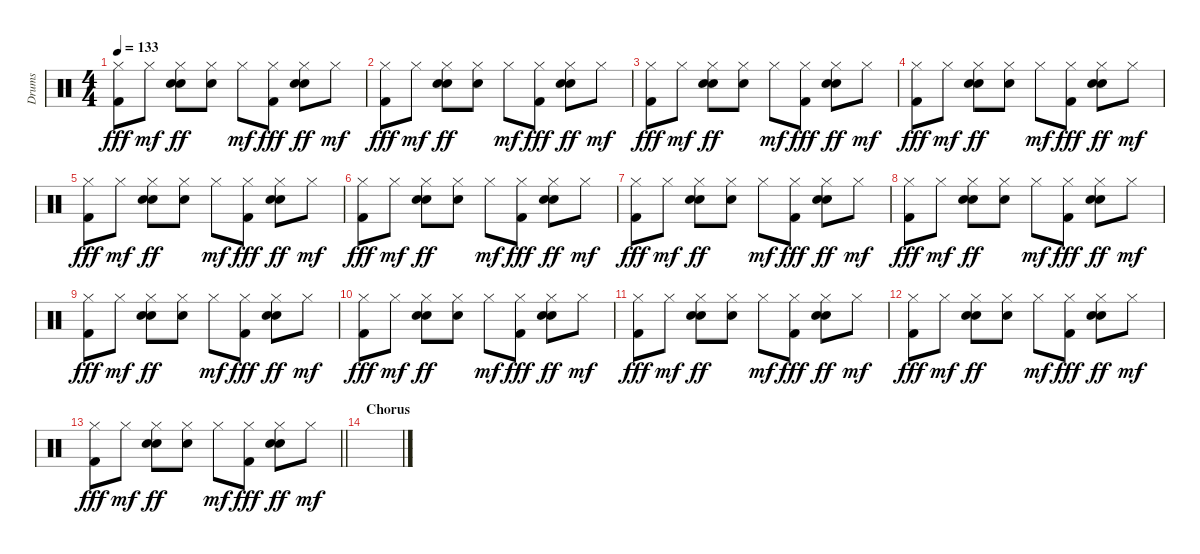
\track ("Drums" "Drums") {instrument percussion}
\staff {score}
\articulation defaults
\ts (4 4)
\tempo 133
\clef neutral
\ks c
("Hi-Hat (closed)" "Kick (hit) 2").8{dy fff} "Hi-Hat (closed)".8{dy mf} ("Hi-Hat (closed)" "Snare (hit) 2" "Hand Clap (hit)").8{dy ff} ("Hi-Hat (closed)" "Hand Clap (hit)").8 "Hi-Hat (closed)".8{dy mf} ("Hi-Hat (closed)" "Kick (hit) 2").8{dy fff} ("Hi-Hat (closed)" "Snare (hit) 2" "Hand Clap (hit)").8{dy ff} "Hi-Hat (closed)".8{dy mf} |
("Hi-Hat (closed)" "Kick (hit) 2").8{dy fff} "Hi-Hat (closed)".8{dy mf} ("Hi-Hat (closed)" "Snare (hit) 2" "Hand Clap (hit)").8{dy ff} ("Hi-Hat (closed)" "Hand Clap (hit)").8 "Hi-Hat (closed)".8{dy mf} ("Hi-Hat (closed)" "Kick (hit) 2").8{dy fff} ("Hi-Hat (closed)" "Snare (hit) 2" "Hand Clap (hit)").8{dy ff} "Hi-Hat (closed)".8{dy mf} |
("Hi-Hat (closed)" "Kick (hit) 2").8{dy fff} "Hi-Hat (closed)".8{dy mf} ("Hi-Hat (closed)" "Snare (hit) 2" "Hand Clap (hit)").8{dy ff} ("Hi-Hat (closed)" "Hand Clap (hit)").8 "Hi-Hat (closed)".8{dy mf} ("Hi-Hat (closed)" "Kick (hit) 2").8{dy fff} ("Hi-Hat (closed)" "Snare (hit) 2" "Hand Clap (hit)").8{dy ff} "Hi-Hat (closed)".8{dy mf} |
("Hi-Hat (closed)" "Kick (hit) 2").8{dy fff} "Hi-Hat (closed)".8{dy mf} ("Hi-Hat (closed)" "Snare (hit) 2" "Hand Clap (hit)").8{dy ff} ("Hi-Hat (closed)" "Hand Clap (hit)").8 "Hi-Hat (closed)".8{dy mf} ("Hi-Hat (closed)" "Kick (hit) 2").8{dy fff} ("Hi-Hat (closed)" "Snare (hit) 2" "Hand Clap (hit)").8{dy ff} "Hi-Hat (closed)".8{dy mf} |
("Hi-Hat (closed)" "Kick (hit) 2").8{dy fff} "Hi-Hat (closed)".8{dy mf} ("Hi-Hat (closed)" "Snare (hit) 2" "Hand Clap (hit)").8{dy ff} ("Hi-Hat (closed)" "Hand Clap (hit)").8 "Hi-Hat (closed)".8{dy mf} ("Hi-Hat (closed)" "Kick (hit) 2").8{dy fff} ("Hi-Hat (closed)" "Snare (hit) 2" "Hand Clap (hit)").8{dy ff} "Hi-Hat (closed)".8{dy mf} |
("Hi-Hat (closed)" "Kick (hit) 2").8{dy fff} "Hi-Hat (closed)".8{dy mf} ("Hi-Hat (closed)" "Snare (hit) 2" "Hand Clap (hit)").8{dy ff} ("Hi-Hat (closed)" "Hand Clap (hit)").8 "Hi-Hat (closed)".8{dy mf} ("Hi-Hat (closed)" "Kick (hit) 2").8{dy fff} ("Hi-Hat (closed)" "Snare (hit) 2" "Hand Clap (hit)").8{dy ff} "Hi-Hat (closed)".8{dy mf} |
("Hi-Hat (closed)" "Kick (hit) 2").8{dy fff} "Hi-Hat (closed)".8{dy mf} ("Hi-Hat (closed)" "Snare (hit) 2" "Hand Clap (hit)").8{dy ff} ("Hi-Hat (closed)" "Hand Clap (hit)").8 "Hi-Hat (closed)".8{dy mf} ("Hi-Hat (closed)" "Kick (hit) 2").8{dy fff} ("Hi-Hat (closed)" "Snare (hit) 2" "Hand Clap (hit)").8{dy ff} "Hi-Hat (closed)".8{dy mf} |
("Hi-Hat (closed)" "Kick (hit) 2").8{dy fff} "Hi-Hat (closed)".8{dy mf} ("Hi-Hat (closed)" "Snare (hit) 2" "Hand Clap (hit)").8{dy ff} ("Hi-Hat (closed)" "Hand Clap (hit)").8 "Hi-Hat (closed)".8{dy mf} ("Hi-Hat (closed)" "Kick (hit) 2").8{dy fff} ("Hi-Hat (closed)" "Snare (hit) 2" "Hand Clap (hit)").8{dy ff} "Hi-Hat (closed)".8{dy mf} |
("Hi-Hat (closed)" "Kick (hit) 2").8{dy fff} "Hi-Hat (closed)".8{dy mf} ("Hi-Hat (closed)" "Snare (hit) 2" "Hand Clap (hit)").8{dy ff} ("Hi-Hat (closed)" "Hand Clap (hit)").8 "Hi-Hat (closed)".8{dy mf} ("Hi-Hat (closed)" "Kick (hit) 2").8{dy fff} ("Hi-Hat (closed)" "Snare (hit) 2" "Hand Clap (hit)").8{dy ff} "Hi-Hat (closed)".8{dy mf} |
("Hi-Hat (closed)" "Kick (hit) 2").8{dy fff} "Hi-Hat (closed)".8{dy mf} ("Hi-Hat (closed)" "Snare (hit) 2" "Hand Clap (hit)").8{dy ff} ("Hi-Hat (closed)" "Hand Clap (hit)").8 "Hi-Hat (closed)".8{dy mf} ("Hi-Hat (closed)" "Kick (hit) 2").8{dy fff} ("Hi-Hat (closed)" "Snare (hit) 2" "Hand Clap (hit)").8{dy ff} "Hi-Hat (closed)".8{dy mf} |
("Hi-Hat (closed)" "Kick (hit) 2").8{dy fff} "Hi-Hat (closed)".8{dy mf} ("Hi-Hat (closed)" "Snare (hit) 2" "Hand Clap (hit)").8{dy ff} ("Hi-Hat (closed)" "Hand Clap (hit)").8 "Hi-Hat (closed)".8{dy mf} ("Hi-Hat (closed)" "Kick (hit) 2").8{dy fff} ("Hi-Hat (closed)" "Snare (hit) 2" "Hand Clap (hit)").8{dy ff} "Hi-Hat (closed)".8{dy mf} |
("Hi-Hat (closed)" "Kick (hit) 2").8{dy fff} "Hi-Hat (closed)".8{dy mf} ("Hi-Hat (closed)" "Snare (hit) 2" "Hand Clap (hit)").8{dy ff} ("Hi-Hat (closed)" "Hand Clap (hit)").8 "Hi-Hat (closed)".8{dy mf} ("Hi-Hat (closed)" "Kick (hit) 2").8{dy fff} ("Hi-Hat (closed)" "Snare (hit) 2" "Hand Clap (hit)").8{dy ff} "Hi-Hat (closed)".8{dy mf} |
\barLineRight lightlight
("Hi-Hat (closed)" "Kick (hit) 2").8{dy fff} "Hi-Hat (closed)".8{dy mf} ("Hi-Hat (closed)" "Snare (hit) 2" "Hand Clap (hit)").8{dy ff} ("Hi-Hat (closed)" "Hand Clap (hit)").8 "Hi-Hat (closed)".8{dy mf} ("Hi-Hat (closed)" "Kick (hit) 2").8{dy fff} ("Hi-Hat (closed)" "Snare (hit) 2" "Hand Clap (hit)").8{dy ff} "Hi-Hat (closed)".8{dy mf} |
\section ("" "Chorus")
